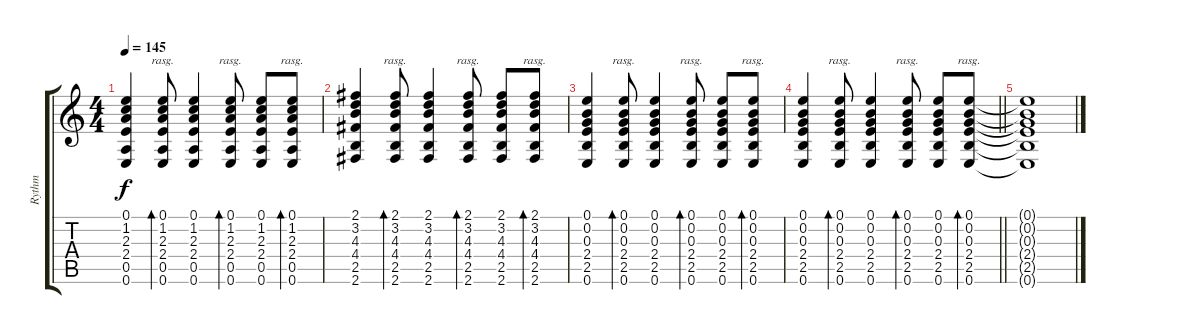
\track ("Rythm" "Rythm") {instrument acousticguitarsteel}
\staff {score tabs}
\tuning (E4 B3 G3 D3 A2 E2) {hide}
\ts (4 4)
\tempo 145
\clef g2
\ks c
(0.1 1.2 2.3 2.4 0.5 0.6).4{dy f} (0.1 1.2 2.3 2.4 0.5 0.6).8{bd 30 rasg ii} (0.1 1.2 2.3 2.4 0.5 0.6).4 (0.1 1.2 2.3 2.4 0.5 0.6).8{bd 30 rasg ii} (0.1 1.2 2.3 2.4 0.5 0.6).8 (0.1 1.2 2.3 2.4 0.5 0.6).8{bd 30 rasg ii} |
(2.1 3.2 4.3 4.4 2.5 2.6).4 (2.1 3.2 4.3 4.4 2.5 2.6).8{bd 30 rasg ii} (2.1 3.2 4.3 4.4 2.5 2.6).4 (2.1 3.2 4.3 4.4 2.5 2.6).8{bd 30 rasg ii} (2.1 3.2 4.3 4.4 2.5 2.6).8 (2.1 3.2 4.3 4.4 2.5 2.6).8{bd 30 rasg ii} |
(0.1 0.2 0.3 2.4 2.5 0.6).4 (0.1 0.2 0.3 2.4 2.5 0.6).8{bd 30 rasg ii} (0.1 0.2 0.3 2.4 2.5 0.6).4 (0.1 0.2 0.3 2.4 2.5 0.6).8{bd 30 rasg ii} (0.1 0.2 0.3 2.4 2.5 0.6).8 (0.1 0.2 0.3 2.4 2.5 0.6).8{bd 30 rasg ii} |
\barLineRight lightlight
(0.1 0.2 0.3 2.4 2.5 0.6).4 (0.1 0.2 0.3 2.4 2.5 0.6).8{bd 30 rasg ii} (0.1 0.2 0.3 2.4 2.5 0.6).4 (0.1 0.2 0.3 2.4 2.5 0.6).8{bd 30 rasg ii} (0.1 0.2 0.3 2.4 2.5 0.6).8 (0.1 0.2 0.3 2.4 2.5 0.6).8{bd 30 rasg ii} |
(0.1{t} 0.2{t} 0.3{t} 2.4{t} 2.5{t} 0.6{t}).1
